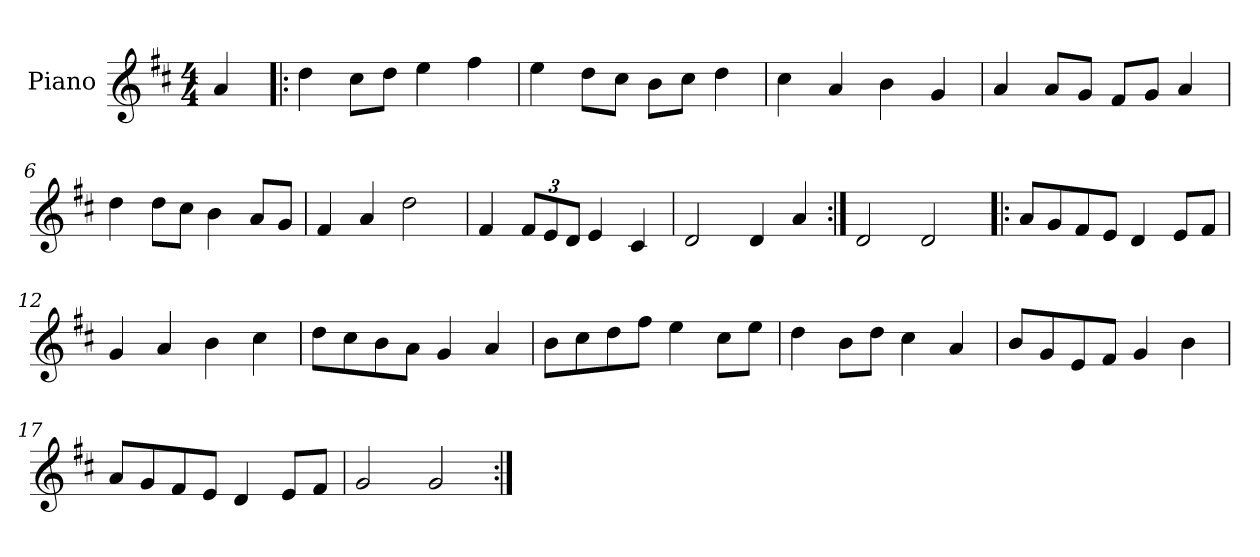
**kern
*part1
*staff1
*I"Piano
*I'Pno
*clefG2
*k[f#c#]
*D:
*M4/4
=1
4a/
=2!|:
4dd\
8cc#\L
8dd\J
4ee\
4ff#\
=3
4ee\
8dd\L
8cc#\J
8b\L
8cc#\J
4dd\
=4
4cc#\
4a/
4b\
4g/
=5
4a/
8a/L
8g/J
8f#/L
8g/J
4a/
=6
4dd\
8dd\L
8cc#\J
4b\
8a/L
8g/J
!!LO:LB:g=z
=7
4f#/
4a/
2dd\
=8
4f#/
12f#/L
12e/
12d/J
4e/
4c#/
=9
2d/
4d/
4a/
=10:|!
2d/
2d/
=11!|:
8a/L
8g/
8f#/
8e/J
4d/
8e/L
8f#/J
=12
4g/
4a/
4b\
4cc#\
!!LO:LB:g=z
=13
8dd\L
8cc#\
8b\
8a\J
4g/
4a/
=14
8b\L
8cc#\
8dd\
8ff#\J
4ee\
8cc#\L
8ee\J
=15
4dd\
8b\L
8dd\J
4cc#\
4a/
=16
8b/L
8g/
8e/
8f#/J
4g/
4b\
=17
8a/L
8g/
8f#/
8e/J
4d/
8e/L
8f#/J
!!LO:LB:g=z
=18
2g/
2g/
=:|!
*-
